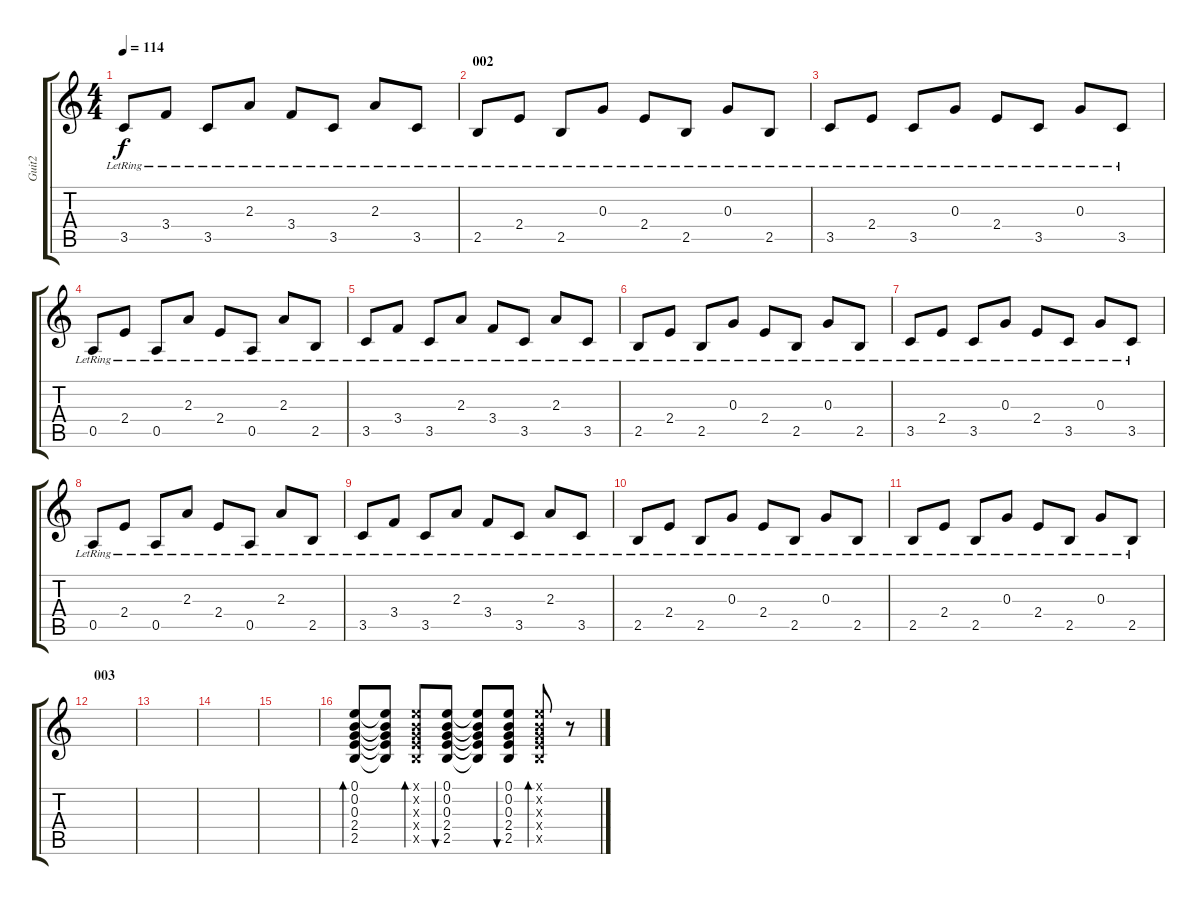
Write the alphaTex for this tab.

\track ("Guit2" "Guit2") {instrument acousticguitarsteel}
\staff {score tabs}
\tuning (E4 B3 G3 D3 A2 E2) {hide}
\ts (4 4)
\tempo 114
\clef g2
\ks c
3.5{lr}.8{dy f} 3.4{lr}.8 3.5{lr}.8 2.3{lr}.8 3.4{lr}.8 3.5{lr}.8 2.3{lr}.8 3.5{lr}.8 |
\section ("" "002")
2.5{lr}.8 2.4{lr}.8 2.5{lr}.8 0.3{lr}.8 2.4{lr}.8 2.5{lr}.8 0.3{lr}.8 2.5{lr}.8 |
3.5{lr}.8 2.4{lr}.8 3.5{lr}.8 0.3{lr}.8 2.4{lr}.8 3.5{lr}.8 0.3{lr}.8 3.5{lr}.8 |
0.5{lr}.8 2.4{lr}.8 0.5{lr}.8 2.3{lr}.8 2.4{lr}.8 0.5{lr}.8 2.3{lr}.8 2.5{lr}.8 |
3.5{lr}.8 3.4{lr}.8 3.5{lr}.8 2.3{lr}.8 3.4{lr}.8 3.5{lr}.8 2.3{lr}.8 3.5{lr}.8 |
2.5{lr}.8 2.4{lr}.8 2.5{lr}.8 0.3{lr}.8 2.4{lr}.8 2.5{lr}.8 0.3{lr}.8 2.5{lr}.8 |
3.5{lr}.8 2.4{lr}.8 3.5{lr}.8 0.3{lr}.8 2.4{lr}.8 3.5{lr}.8 0.3{lr}.8 3.5{lr}.8 |
0.5{lr}.8 2.4{lr}.8 0.5{lr}.8 2.3{lr}.8 2.4{lr}.8 0.5{lr}.8 2.3{lr}.8 2.5{lr}.8 |
3.5{lr}.8 3.4{lr}.8 3.5{lr}.8 2.3{lr}.8 3.4{lr}.8 3.5{lr}.8 2.3{lr}.8 3.5{lr}.8 |
2.5{lr}.8 2.4{lr}.8 2.5{lr}.8 0.3{lr}.8 2.4{lr}.8 2.5{lr}.8 0.3{lr}.8 2.5{lr}.8 |
2.5{lr}.8 2.4{lr}.8 2.5{lr}.8 0.3{lr}.8 2.4{lr}.8 2.5{lr}.8 0.3{lr}.8 2.5{lr}.8 |
\section ("" "003")
|
|
|
|
(0.1 0.2 0.3 2.4 2.5).8{bd 60} (0.1{t} 0.2{t} 0.3{t} 2.4{t} 2.5{t}).8 (0.1{x} 0.2{x} 0.3{x} 2.4{x} 2.5{x}).8{bd 60} (0.1 0.2 0.3 2.4 2.5).8{bu 60} (0.1{t} 0.2{t} 0.3{t} 2.4{t} 2.5{t}).8 (0.1 0.2 0.3 2.4 2.5).8{bu 60} (0.1{x} 0.2{x} 0.3{x} 2.4{x} 2.5{x}).8{bd 60} r.8
